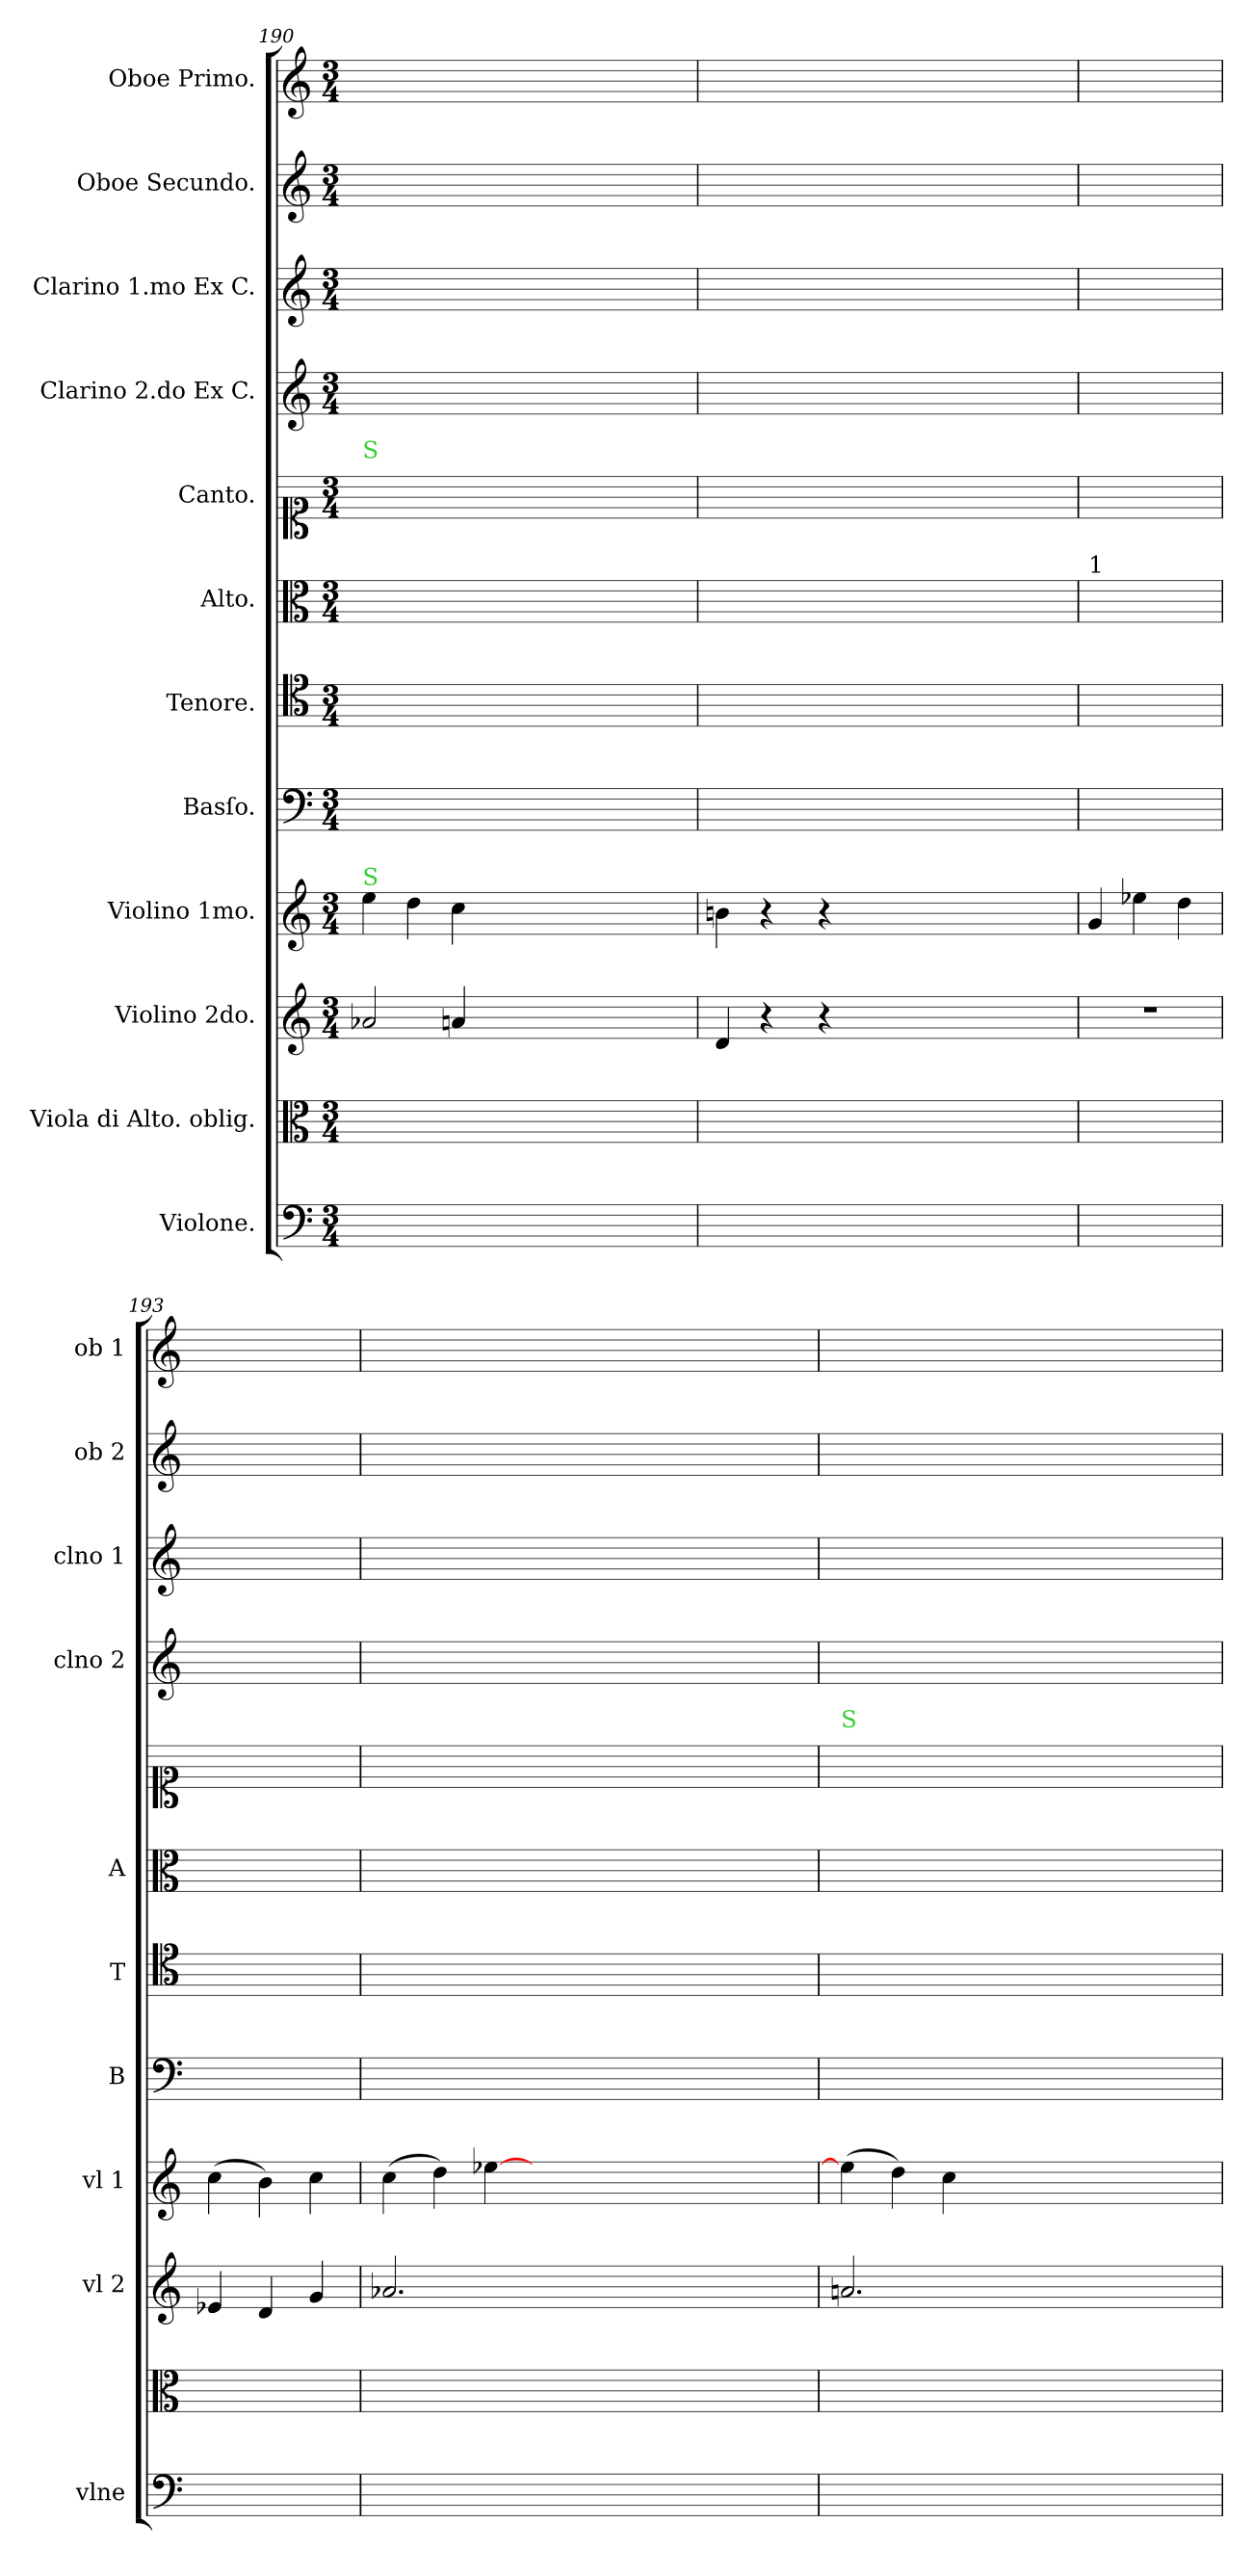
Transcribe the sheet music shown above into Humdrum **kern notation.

**kern	**kern	**kern	**kern	**kern	**text	**kern	**kern	**text	**kern	**text	**kern	**kern	**kern	**kern
*part12	*part11	*part10	*part9	*part8	*part8	*part7	*part6	*part6	*part5	*part5	*part4	*part3	*part2	*part1
*staff12	*staff11	*staff10	*staff9	*staff8	*staff8	*staff7	*staff6	*staff6	*staff5	*staff5	*staff4	*staff3	*staff2	*staff1
*I"Violone.	*I"Viola di Alto. oblig.	*I"Violino 2do.	*I"Violino 1mo.	*I"Basſo.	*	*I"Tenore.	*I"Alto.	*	*I"Canto.	*	*I"Clarino 2.do Ex C.	*I"Clarino 1.mo Ex C.	*I"Oboe Secundo.	*I"Oboe Primo.
*I'vlne	*	*I'vl 2	*I'vl 1	*I'B	*	*I'T	*I'A	*	*	*	*I'clno 2	*I'clno 1	*I'ob 2	*I'ob 1
*clefF4	*clefC3	*clefG2	*clefG2	*clefF4	*	*clefC4	*clefC3	*	*clefC1	*	*clefG2	*clefG2	*clefG2	*clefG2
*k[]	*k[]	*k[]	*k[]	*k[]	*	*k[]	*k[]	*	*k[]	*	*k[]	*k[]	*k[]	*k[]
*C:	*C:	*C:	*C:	*C:	*	*C:	*C:	*	*C:	*	*C:	*C:	*C:	*C:
*M3/4	*M3/4	*M3/4	*M3/4	*M3/4	*	*M3/4	*M3/4	*	*M3/4	*	*M3/4	*M3/4	*M3/4	*M3/4
=190	=190	=190	=190	=190	=190	=190	=190	=190	=190	=190	=190	=190	=190	=190
!	!	!	!	!	!	!	!	!	!LO:TX:a:color=limegreen:t=S	!	!	!	!	!
!	!	!	!LO:TX:a:color=limegreen:t=S	!	!	!	!	!	!	!	!	!	!	!
2F\yy	0.ryy	2a-X/	4ee\	2F\yy	-lei-	0.ryy	2a-X\yy	-lei-	4ee\yy	.	0.ryy	0.ryy	0.ryy	0.ryy
.	.	.	4dd\	.	.	.	.	.	4dd\yy	.	.	.	.	.
4F#X\yy	.	4an/	4cc\	4F#X\yy	.	.	4an\yy	.	4cc\yy	.	.	.	.	.
0ryy	.	0ryy	0ryy	0ryy	.	.	0ryy	.	0ryy	.	.	.	.	.
4ryy	.	4ryy	4ryy	4ryy	.	.	4ryy	.	4ryy	.	.	.	.	.
=191	=191	=191	=191	=191	=191	=191	=191	=191	=191	=191	=191	=191	=191	=191
4G\yy	0.ryy	4d/	4bn\	4G\yy	-ſon	0.ryy	4d\yy	-son	4bn\yy	-son	0.ryy	0.ryy	0.ryy	0.ryy
8G\Lyy	.	4r	4r	4ryy	.	.	4ryy	.	4ryy	.	.	.	.	.
8F\yy	.	.	.	.	.	.	.	.	.	.	.	.	.	.
8E-X\yy	.	4r	4r	4ryy	.	.	4ryy	.	4ryy	.	.	.	.	.
8D\Jyy	.	.	.	.	.	.	.	.	.	.	.	.	.	.
0ryy	.	0ryy	0ryy	0ryy	.	.	0ryy	.	0ryy	.	.	.	.	.
4ryy	.	4ryy	4ryy	4ryy	.	.	4ryy	.	4ryy	.	.	.	.	.
=192	=192	=192	=192	=192	=192	=192	=192	=192	=192	=192	=192	=192	=192	=192
!	!	!	!	!	!	!	!LO:TX:a:t=1	!	!	!	!	!	!	!
4C/yy	2.ryy	2.r	4g/	2.ryy	.	2.ryy	2.ryy	.	4g\yy	Ky-	2.ryy	2.ryy	2.ryy	2.ryy
4ryy	.	.	4ee-X\	.	.	.	.	.	4ee-X\yy	.	.	.	.	.
4ryy	.	.	4dd\	.	.	.	.	.	4dd\yy	-ri-	.	.	.	.
=193	=193	=193	=193	=193	=193	=193	=193	=193	=193	=193	=193	=193	=193	=193
4G\yy	2.ryy	4e-X/	(4cc\	4G\yy	Ky-	2.ryy	2g\yy	Ky-	4cc\yy	-e	2.ryy	2.ryy	2.ryy	2.ryy
4F\yy	.	4d/	4b\)	4F\yy	.	.	.	.	4bn\yy	.	.	.	.	.
4E-X\yy	.	4g/	4cc\	4E-X\yy	-ri-	.	4g\yy	-ri-	4cc\yy	e-	.	.	.	.
=194	=194	=194	=194	=194	=194	=194	=194	=194	=194	=194	=194	=194	=194	=194
2.F\yy	0.ryy	2.a-X/	(4cc\	2F\yy	-e	1.ryy	2.a-X\yy	-e	4cc\yy	-lei-	0.ryy	0.ryy	0.ryy	0.ryy
.	.	.	4dd\)	.	.	.	.	.	4dd\yy	.	.	.	.	.
.	.	.	[4ee-X\	4F\yy	e-	.	.	.	4ee-X\yy	.	.	.	.	.
0ryy	.	0ryy	0ryy	0ryy	.	.	0ryy	.	0ryy	.	.	.	.	.
.	.	.	.	.	.	1.ryy	.	.	.	.	.	.	.	.
4ryy	.	4ryy	4ryy	4ryy	.	.	4ryy	.	4ryy	.	.	.	.	.
=195	=195	=195	=195	=195	=195	=195	=195	=195	=195	=195	=195	=195	=195	=195
!	!	!	!	!	!	!	!	!	!LO:TX:a:color=limegreen:t=S	!	!	!	!	!
2.F#X\yy	0.ryy	2.an/	(4ee-\]	2.F#X\yy	-lei-	0.ryy	2.an\yy	e-	4ee\yy	.	0.ryy	0.ryy	0.ryy	0.ryy
.	.	.	4dd\)	.	.	.	.	.	4dd\yy	.	.	.	.	.
.	.	.	4cc\	.	.	.	.	.	4cc\yy	.	.	.	.	.
0ryy	.	0ryy	0ryy	0ryy	.	.	0ryy	.	0ryy	.	.	.	.	.
4ryy	.	4ryy	4ryy	4ryy	.	.	4ryy	.	4ryy	.	.	.	.	.
=	=	=	=	=	=	=	=	=	=	=	=	=	=	=
*-	*-	*-	*-	*-	*-	*-	*-	*-	*-	*-	*-	*-	*-	*-
